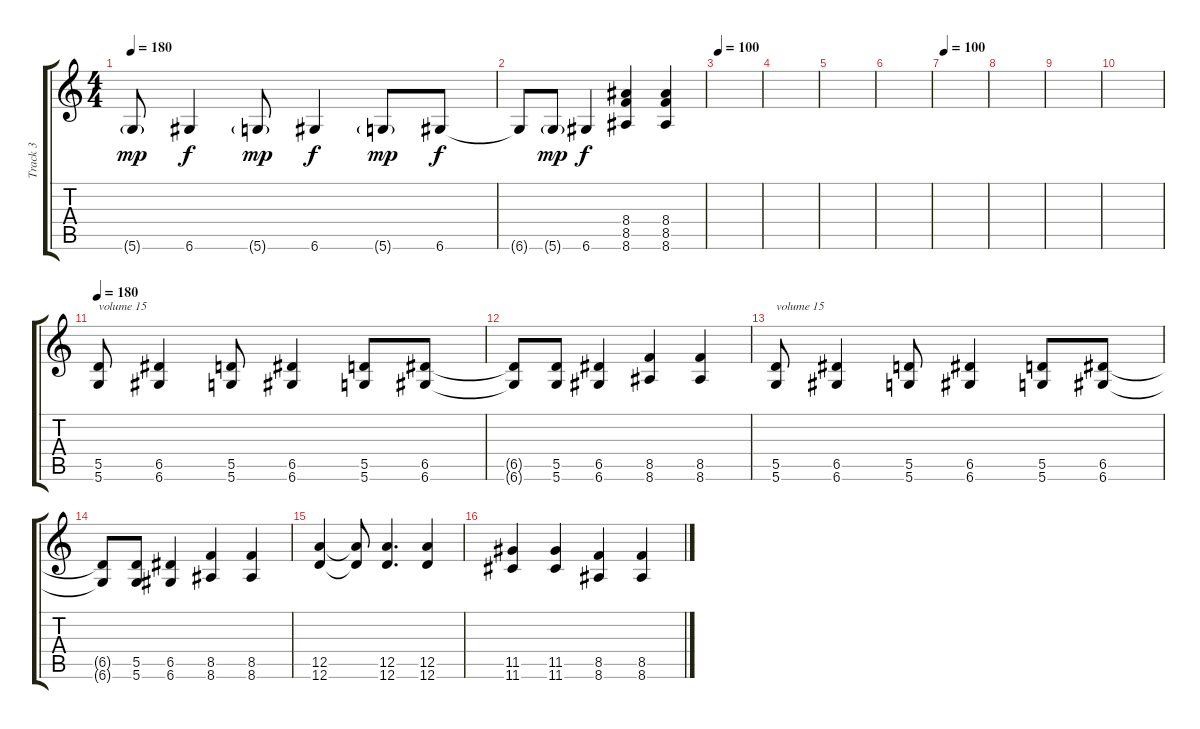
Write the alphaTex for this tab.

\track ("Track 3" "Track 3") {instrument distortionguitar}
\staff {score tabs}
\tuning (E4 B3 G3 D3 A2 D2) {hide}
\ts (4 4)
\tempo 180
\clef g2
\ks c
5.6{g}.8{dy mp} 6.6.4{dy f} 5.6{g}.8{dy mp} 6.6.4{dy f} 5.6{g}.8{dy mp} 6.6.8{dy f} |
6.6{t}.8 5.6{g}.8{dy mp} 6.6.4{dy f} (8.4 8.5 8.6).4 (8.4 8.5 8.6).4 |
\tempo 100
|
|
|
|
\tempo 100
|
|
|
|
\tempo 180
(5.5 5.6).8{txt "volume 15" volume 15 instrument distortionguitar} (6.5 6.6).4 (5.5 5.6).8 (6.5 6.6).4 (5.5 5.6).8 (6.5 6.6).8 |
(6.5{t} 6.6{t}).8 (5.5 5.6).8 (6.5 6.6).4 (8.5 8.6).4 (8.5 8.6).4 |
(5.5 5.6).8{txt "volume 15" volume 15 instrument distortionguitar} (6.5 6.6).4 (5.5 5.6).8 (6.5 6.6).4 (5.5 5.6).8 (6.5 6.6).8 |
(6.5{t} 6.6{t}).8 (5.5 5.6).8 (6.5 6.6).4 (8.5 8.6).4 (8.5 8.6).4 |
(12.5 12.6).4 (12.5{t} 12.6{t}).8 (12.5 12.6).4{d} (12.5 12.6).4 |
(11.5 11.6).4 (11.5 11.6).4 (8.5 8.6).4 (8.5 8.6).4
